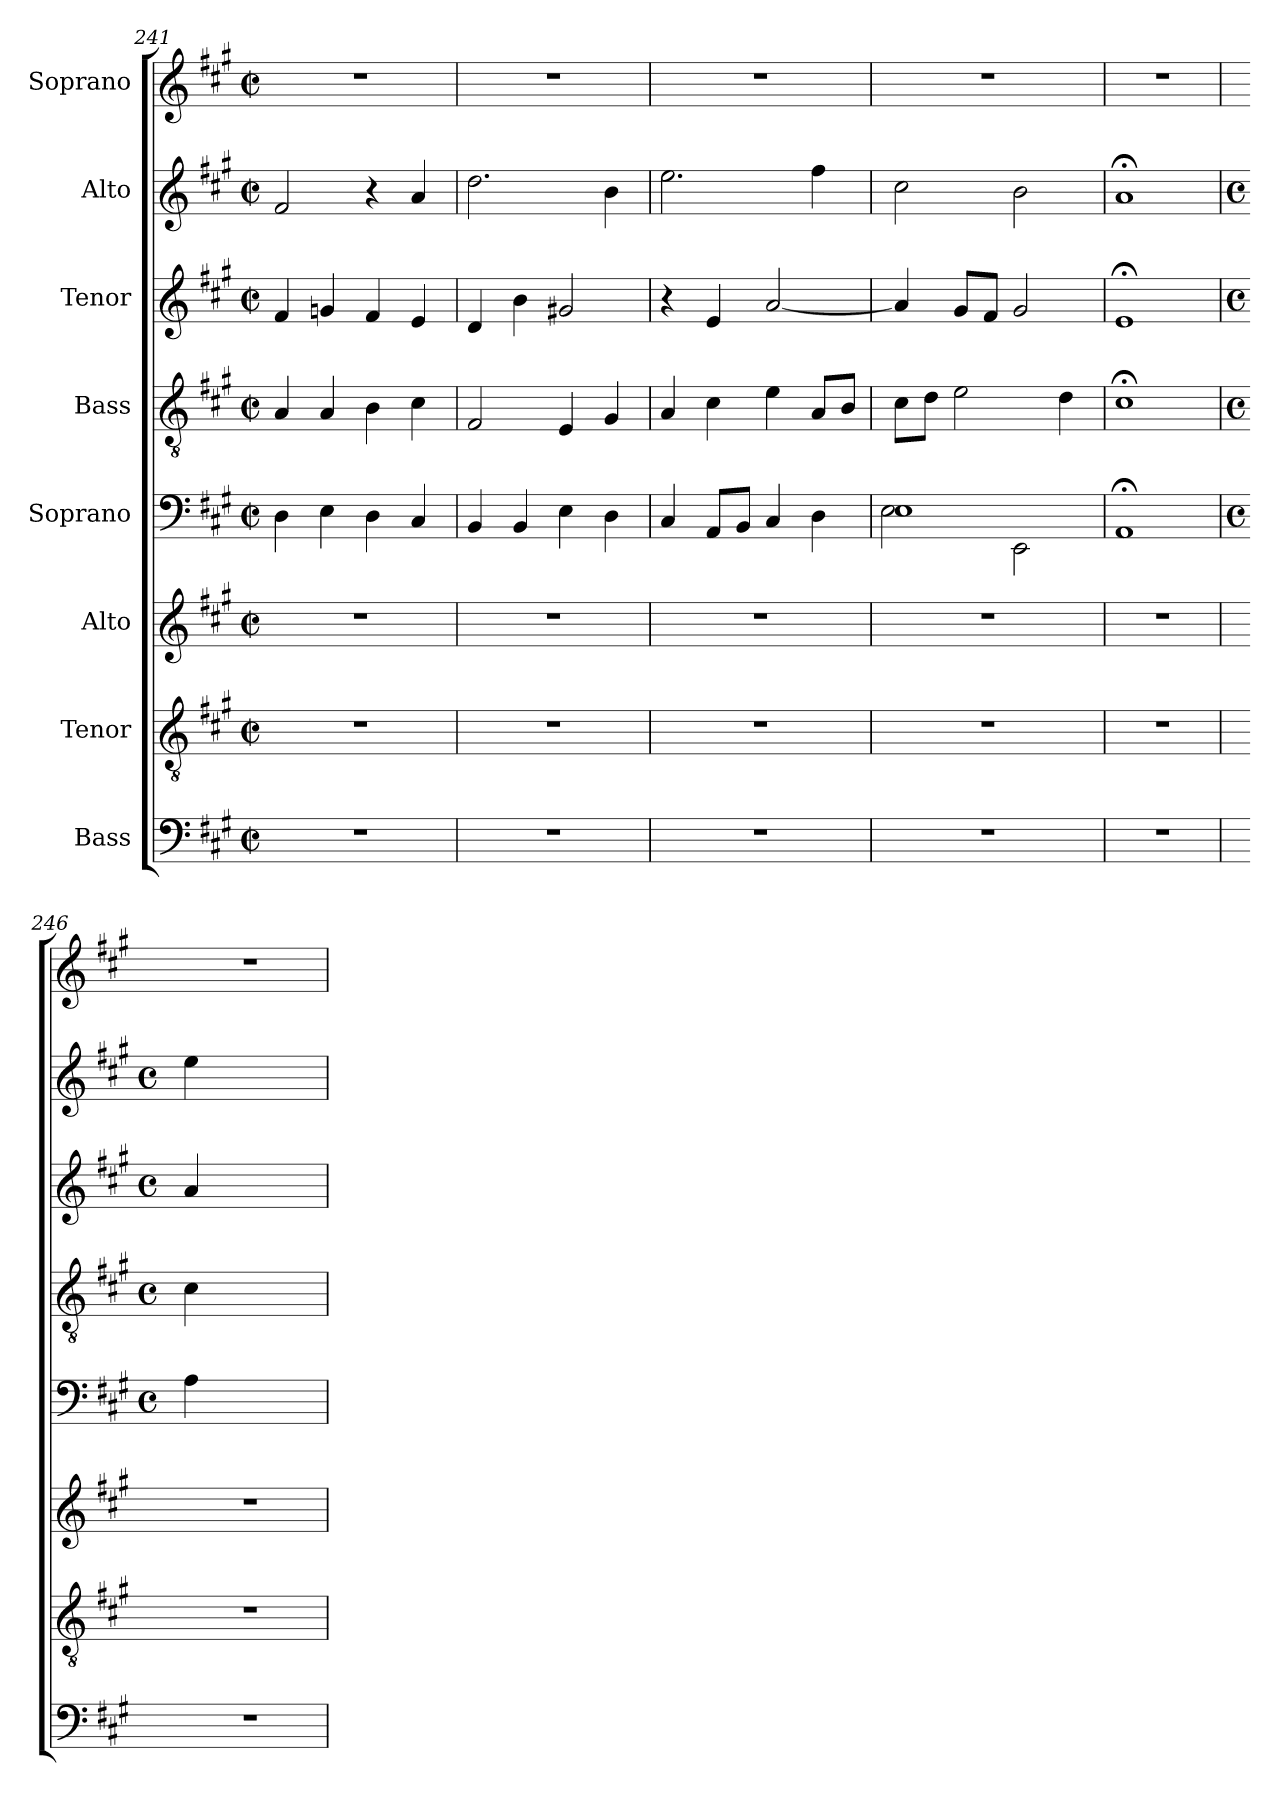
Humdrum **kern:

**kern	**kern	**kern	**kern	**kern	**kern	**kern	**kern
*part8	*part7	*part6	*part5	*part4	*part3	*part2	*part1
*staff8	*staff7	*staff6	*staff5	*staff4	*staff3	*staff2	*staff1
*I"Bass	*I"Tenor	*I"Alto	*I"Soprano	*I"Bass	*I"Tenor	*I"Alto	*I"Soprano
*clefF4	*clefGv2	*clefG2	*clefF4	*clefGv2	*clefG2	*clefG2	*clefG2
*k[f#c#g#]	*k[f#c#g#]	*k[f#c#g#]	*k[f#c#g#]	*k[f#c#g#]	*k[f#c#g#]	*k[f#c#g#]	*k[f#c#g#]
*A:	*A:	*A:	*A:	*A:	*A:	*A:	*A:
*M2/2	*M2/2	*M2/2	*M2/2	*M2/2	*M2/2	*M2/2	*M2/2
*met(c|)	*met(c|)	*met(c|)	*met(c|)	*met(c|)	*met(c|)	*met(c|)	*met(c|)
=241	=241	=241	=241	=241	=241	=241	=241
1r	1r	1r	4D\	4A/	4f#/	2f#/	1r
.	.	.	4E\	4A/	4gn/	.	.
.	.	.	4D\	4B\	4f#/	4r	.
.	.	.	4C#/	4c#\	4e/	4a/	.
=242	=242	=242	=242	=242	=242	=242	=242
1r	1r	1r	4BB/	2F#/	4d/	2.dd\	1r
.	.	.	4BB/	.	4b\	.	.
.	.	.	4E\	4E/	2g#X/	.	.
.	.	.	4D\	4G#/	.	4b\	.
=243	=243	=243	=243	=243	=243	=243	=243
1r	1r	1r	4C#/	4A/	4r	2.ee\	1r
.	.	.	8AA/L	4c#\	4e/	.	.
.	.	.	8BB/J	.	.	.	.
.	.	.	4C#/	4e\	[<2a/	.	.
.	.	.	4D\	8A/L	.	4ff#\	.
.	.	.	.	8B/J	.	.	.
=244	=244	=244	=244	=244	=244	=244	=244
*	*	*	*^	*	*	*	*
1r	1r	1r	1E	2E\	8c#\L	4a/]	2cc#\	1r
.	.	.	.	.	8d\J	.	.	.
.	.	.	.	.	2e\	8g#/L	.	.
.	.	.	.	.	.	8f#/J	.	.
.	.	.	.	2EE\	.	2g#/	2b\	.
.	.	.	.	.	4d\	.	.	.
*	*	*	*v	*v	*	*	*	*
=245	=245	=245	=245	=245	=245	=245	=245
1r	1r	1r	1AA;	1c#;<	1e;	1a;	1r
!!LO:PB:g=z
=246	=246	=246	=246	=246	=246	=246	=246
*	*	*	*M4/4	*M4/4	*M4/4	*M4/4	*
*	*	*	*met(c)	*met(c)	*met(c)	*met(c)	*
1r	1r	1r	4A\	4c#\	4a/	4ee\	1r
.	.	.	2.ryy	2.ryy	2.ryy	2.ryy	.
=	=	=	=	=	=	=	=
*-	*-	*-	*-	*-	*-	*-	*-
